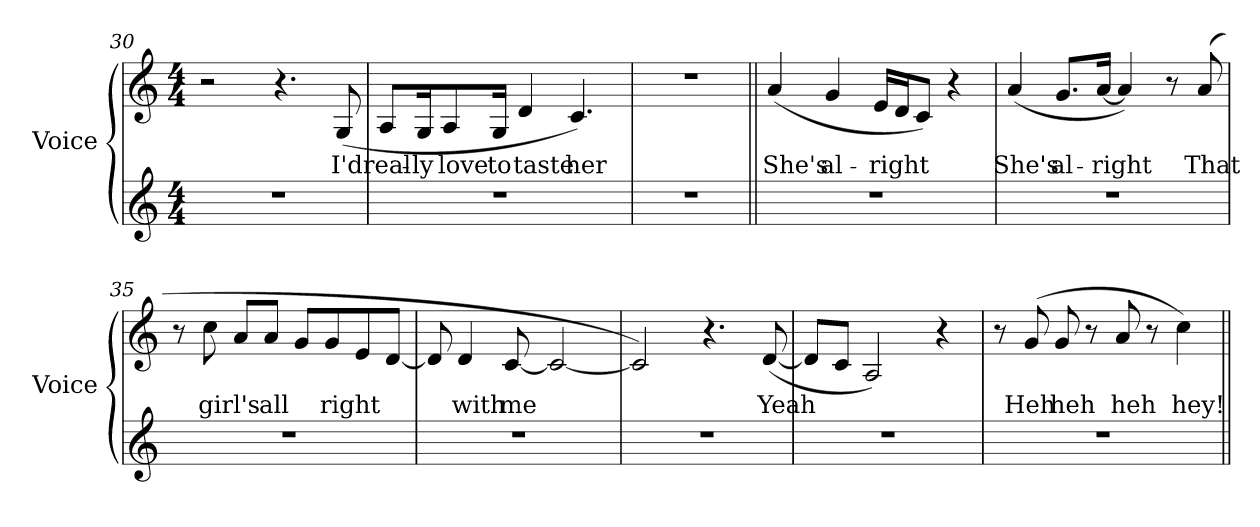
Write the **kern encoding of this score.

**kern	**kern	**text
*part2	*part1	*part1
*staff2	*staff1	*staff1
*I"Voice	*I"Voice	*
*I'Voice	*I'Voice	*
*clefG2	*clefG2	*
*k[]	*k[]	*
*a:	*a:	*
*M4/4	*M4/4	*
=30	=30	=30
1r	2r	.
.	4.r	.
!	!	!LO:LY:b:color=#000000
.	(8Gi/	I'd
=31	=31	=31
!	!	!LO:LY:b:color=#000000
1r	8Ai/L	real-
!	!	!LO:LY:b:color=#000000
.	16Gi/k	-ly
!	!	!LO:LY:b:color=#000000
.	8Ai/	love
!	!	!LO:LY:b:color=#000000
.	16Gi/Jk	to
!	!	!LO:LY:b:color=#000000
.	4di/	taste
!	!	!LO:LY:b:color=#000000
.	4.ci/)	her
=32	=32	=32
1r	1r	.
=33||	=33||	=33||
!	!	!LO:LY:b:color=#000000
1r	(4ai/	She's
!	!	!LO:LY:b:color=#000000
.	4gi/	al-
!	!	!LO:LY:b:color=#000000
.	16ei/LL	-right
.	16di/J	.
.	8ci/J)	.
.	4r	.
!!LO:LB:g=z
=34	=34	=34
!	!	!LO:LY:b:color=#000000
1r	(4ai/	She's
!	!	!LO:LY:b:color=#000000
.	8.gi/L	al-
!	!	!LO:LY:b:color=#000000
.	[16ai/Jk	-right
.	4ai/])	.
.	8r	.
!	!	!LO:LY:b:color=#000000
.	(8ai/	That
=35	=35	=35
1r	8r	.
!	!	!LO:LY:b:color=#000000
.	8cci\	girl's
.	8ai/L	.
!	!	!LO:LY:b:color=#000000
.	8ai/J	all
.	8gi/L	.
!	!	!LO:LY:b:color=#000000
.	8gi/	right
.	8ei/	.
.	[8di/J	.
=36	=36	=36
1r	8di/]	.
!	!	!LO:LY:b:color=#000000
.	4di/	with
!	!	!LO:LY:b:color=#000000
.	[8ci/	me
.	2ci/_	.
=37	=37	=37
1r	2ci/])	.
.	4.r	.
!	!	!LO:LY:b:color=#000000
.	([8di/	Yeah
=38	=38	=38
1r	8di/L]	.
.	8ci/J	.
.	2Ai/)	.
.	4r	.
!!LO:LB:g=z
=39	=39	=39
1r	8r	.
!	!	!LO:LY:b:color=#000000
.	(8gi/	Heh
!	!	!LO:LY:b:color=#000000
.	8gi/	heh
.	8r	.
!	!	!LO:LY:b:color=#000000
.	8ai/	heh
.	8r	.
!	!	!LO:LY:b:color=#000000
.	4cci\)	hey!
=||	=||	=||
*-	*-	*-
